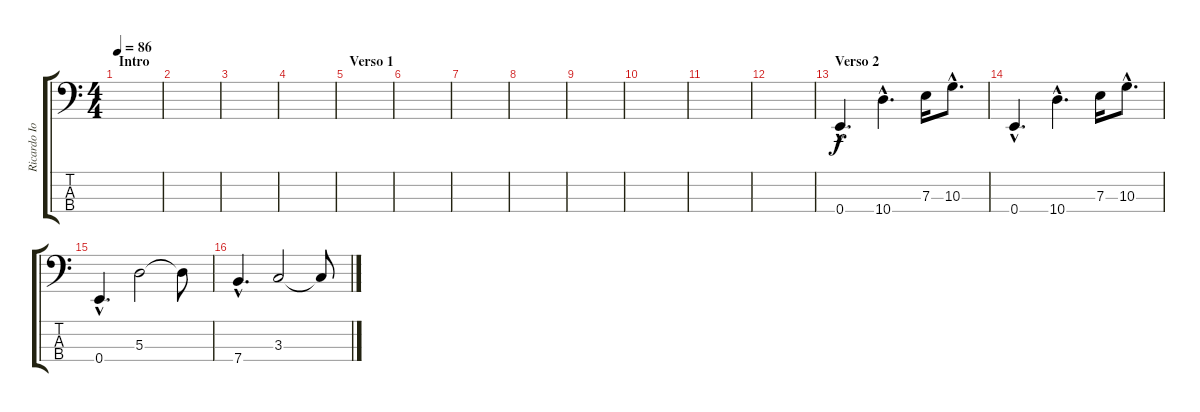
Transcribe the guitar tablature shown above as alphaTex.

\track ("Ricardo Iorio (bajo)" "Ricardo Io") {instrument electricbassfinger}
\staff {score tabs}
\tuning (G2 D2 A1 E1) {hide}
\ts (4 4)
\section ("" "Intro")
\tempo 86
\clef f4
\ks c
|
|
|
|
\section ("" "Verso 1")
|
|
|
|
|
|
|
|
\section ("" "Verso 2")
0.4{hac}.4{d} 10.4{hac}.4{d} 7.3.16 10.3{hac}.8{d} |
0.4{hac}.4{d} 10.4{hac}.4{d} 7.3.16 10.3{hac}.8{d} |
0.4{hac}.4{d} 5.3.2 5.3{t}.8 |
7.4{hac}.4{d} 3.3.2 3.3{t}.8
